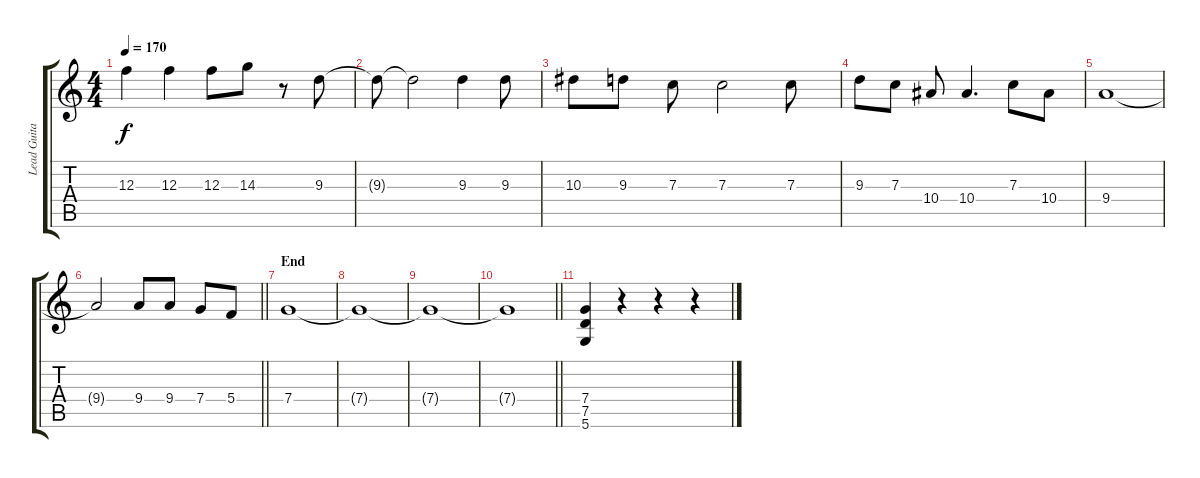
\track ("Lead Guitar" "Lead Guita") {instrument distortionguitar}
\staff {score tabs}
\tuning (D4 A3 F3 C3 G2 D2) {hide}
\ts (4 4)
\tempo 170
\clef g2
\ks c
12.3.4{dy f} 12.3.4 12.3.8 14.3.8 r.8 9.3.8 |
9.3{t}.8 9.3{t}.2 9.3.4 9.3.8 |
10.3.8 9.3.8 7.3.8 7.3.2 7.3.8 |
9.3.8 7.3.8 10.4.8 10.4.4{d} 7.3.8 10.4.8 |
9.4.1 |
\barLineRight lightlight
9.4{t}.2 9.4.8 9.4.8 7.4.8 5.4.8 |
\section ("" "End")
7.4.1 |
7.4{t}.1 |
7.4{t}.1 |
\barLineRight lightlight
7.4{t}.1 |
(7.4 7.5 5.6).4 r.4 r.4 r.4
